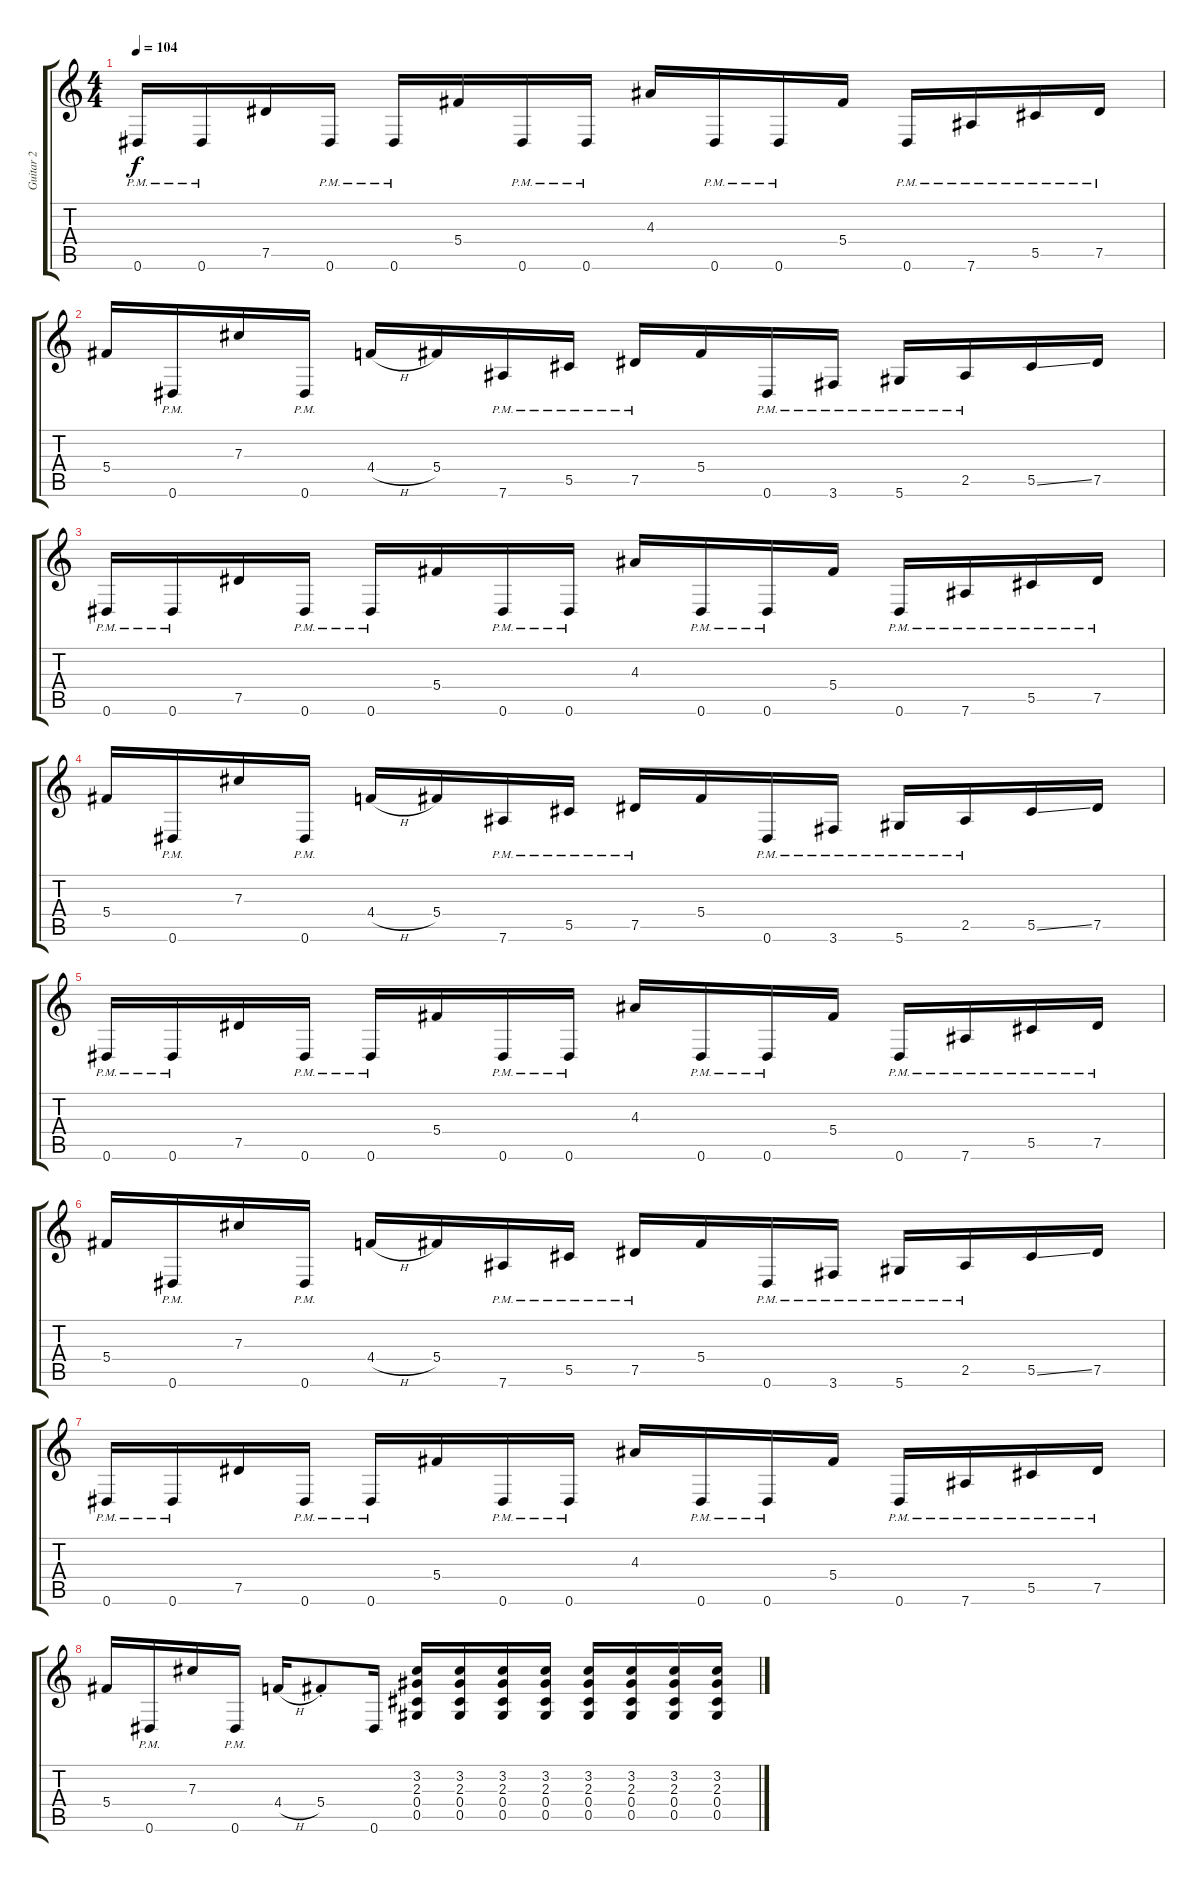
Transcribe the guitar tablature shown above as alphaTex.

\track ("Guitar 2" "Guitar 2") {instrument distortionguitar}
\staff {score tabs}
\tuning (Eb4 Bb3 Gb3 Db3 Ab2 Eb2) {hide}
\ts (4 4)
\tempo 104
\clef g2
\ks c
0.6{pm}.16{dy f} 0.6{pm}.16 7.5.16 0.6{pm}.16 0.6{pm}.16 5.4.16 0.6{pm}.16 0.6{pm}.16 4.3.16 0.6{pm}.16 0.6{pm}.16 5.4.16 0.6{pm}.16 7.6{pm}.16 5.5{pm}.16 7.5{pm}.16 |
5.4.16 0.6{pm}.16 7.3.16 0.6{pm}.16 4.4{h}.16 5.4.16 7.6{pm}.16 5.5{pm}.16 7.5{pm}.16 5.4.16 0.6{pm}.16 3.6{pm}.16 5.6{pm}.16 2.5{pm}.16 5.5{ss}.16 7.5.16 |
0.6{pm}.16 0.6{pm}.16 7.5.16 0.6{pm}.16 0.6{pm}.16 5.4.16 0.6{pm}.16 0.6{pm}.16 4.3.16 0.6{pm}.16 0.6{pm}.16 5.4.16 0.6{pm}.16 7.6{pm}.16 5.5{pm}.16 7.5{pm}.16 |
5.4.16 0.6{pm}.16 7.3.16 0.6{pm}.16 4.4{h}.16 5.4.16 7.6{pm}.16 5.5{pm}.16 7.5{pm}.16 5.4.16 0.6{pm}.16 3.6{pm}.16 5.6{pm}.16 2.5{pm}.16 5.5{ss}.16 7.5.16 |
0.6{pm}.16 0.6{pm}.16 7.5.16 0.6{pm}.16 0.6{pm}.16 5.4.16 0.6{pm}.16 0.6{pm}.16 4.3.16 0.6{pm}.16 0.6{pm}.16 5.4.16 0.6{pm}.16 7.6{pm}.16 5.5{pm}.16 7.5{pm}.16 |
5.4.16 0.6{pm}.16 7.3.16 0.6{pm}.16 4.4{h}.16 5.4.16 7.6{pm}.16 5.5{pm}.16 7.5{pm}.16 5.4.16 0.6{pm}.16 3.6{pm}.16 5.6{pm}.16 2.5{pm}.16 5.5{ss}.16 7.5.16 |
0.6{pm}.16 0.6{pm}.16 7.5.16 0.6{pm}.16 0.6{pm}.16 5.4.16 0.6{pm}.16 0.6{pm}.16 4.3.16 0.6{pm}.16 0.6{pm}.16 5.4.16 0.6{pm}.16 7.6{pm}.16 5.5{pm}.16 7.5{pm}.16 |
5.4.16 0.6{pm}.16 7.3.16 0.6{pm}.16 4.4{h}.16 5.4{st}.8 0.6.16 (3.2 2.3 0.4 0.5).16 (3.2 2.3 0.4 0.5).16 (3.2 2.3 0.4 0.5).16 (3.2 2.3 0.4 0.5).16 (3.2 2.3 0.4 0.5).16 (3.2 2.3 0.4 0.5).16 (3.2 2.3 0.4 0.5).16 (3.2 2.3 0.4 0.5).16
